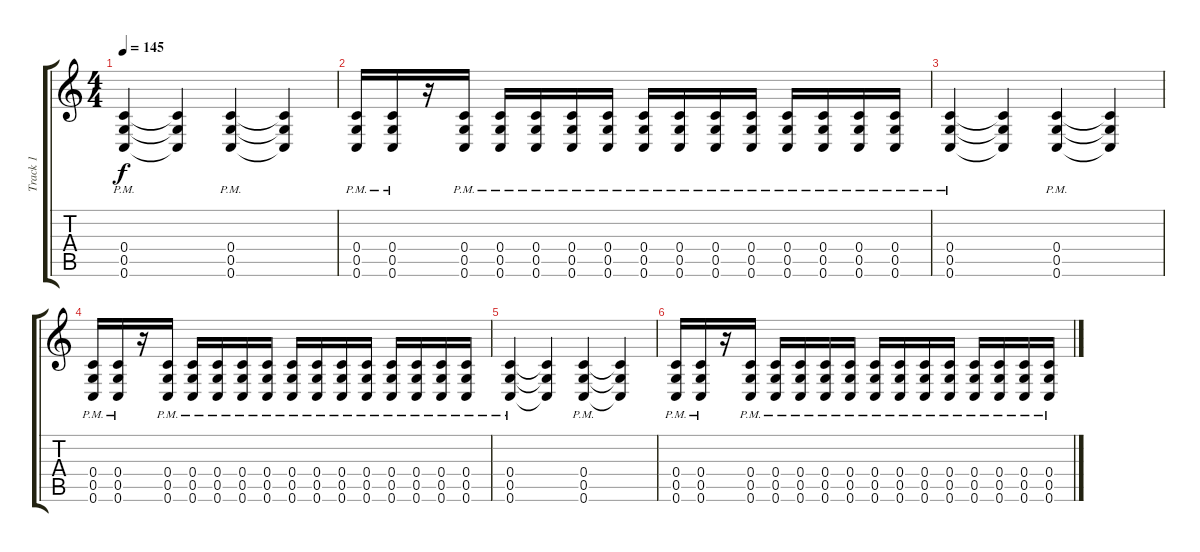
\track ("Track 1" "Track 1") {instrument overdrivenguitar}
\staff {score tabs}
\tuning (D4 A3 F3 C3 G2 C2) {hide}
\ts (4 4)
\tempo 145
\clef g2
\ks c
(0.4 0.5{pm} 0.6).4{dy f} (0.4{t} 0.5{t} 0.6{t}).4 (0.4{pm} 0.5 0.6).4 (0.4{t} 0.5{t} 0.6{t}).4 |
(0.4{pm} 0.5{pm} 0.6{pm}).16 (0.4{pm} 0.5{pm} 0.6{pm}).16 r.16 (0.4{pm} 0.5{pm} 0.6{pm}).16 (0.4{pm} 0.5{pm} 0.6{pm}).16 (0.4{pm} 0.5{pm} 0.6{pm}).16 (0.4{pm} 0.5{pm} 0.6{pm}).16 (0.4{pm} 0.5{pm} 0.6{pm}).16 (0.4{pm} 0.5{pm} 0.6{pm}).16 (0.4{pm} 0.5{pm} 0.6{pm}).16 (0.4{pm} 0.5{pm} 0.6{pm}).16 (0.4{pm} 0.5{pm} 0.6{pm}).16 (0.4{pm} 0.5{pm} 0.6{pm}).16 (0.4{pm} 0.5{pm} 0.6{pm}).16 (0.4{pm} 0.5{pm} 0.6{pm}).16 (0.4{pm} 0.5{pm} 0.6{pm}).16 |
(0.4 0.5{pm} 0.6).4 (0.4{t} 0.5{t} 0.6{t}).4 (0.4{pm} 0.5 0.6).4 (0.4{t} 0.5{t} 0.6{t}).4 |
(0.4{pm} 0.5{pm} 0.6{pm}).16 (0.4{pm} 0.5{pm} 0.6{pm}).16 r.16 (0.4{pm} 0.5{pm} 0.6{pm}).16 (0.4{pm} 0.5{pm} 0.6{pm}).16 (0.4{pm} 0.5{pm} 0.6{pm}).16 (0.4{pm} 0.5{pm} 0.6{pm}).16 (0.4{pm} 0.5{pm} 0.6{pm}).16 (0.4{pm} 0.5{pm} 0.6{pm}).16 (0.4{pm} 0.5{pm} 0.6{pm}).16 (0.4{pm} 0.5{pm} 0.6{pm}).16 (0.4{pm} 0.5{pm} 0.6{pm}).16 (0.4{pm} 0.5{pm} 0.6{pm}).16 (0.4{pm} 0.5{pm} 0.6{pm}).16 (0.4{pm} 0.5{pm} 0.6{pm}).16 (0.4{pm} 0.5{pm} 0.6{pm}).16 |
(0.4 0.5{pm} 0.6).4 (0.4{t} 0.5{t} 0.6{t}).4 (0.4{pm} 0.5 0.6).4 (0.4{t} 0.5{t} 0.6{t}).4 |
(0.4{pm} 0.5{pm} 0.6{pm}).16 (0.4{pm} 0.5{pm} 0.6{pm}).16 r.16 (0.4{pm} 0.5{pm} 0.6{pm}).16 (0.4{pm} 0.5{pm} 0.6{pm}).16 (0.4{pm} 0.5{pm} 0.6{pm}).16 (0.4{pm} 0.5{pm} 0.6{pm}).16 (0.4{pm} 0.5{pm} 0.6{pm}).16 (0.4{pm} 0.5{pm} 0.6{pm}).16 (0.4{pm} 0.5{pm} 0.6{pm}).16 (0.4{pm} 0.5{pm} 0.6{pm}).16 (0.4{pm} 0.5{pm} 0.6{pm}).16 (0.4{pm} 0.5{pm} 0.6{pm}).16 (0.4{pm} 0.5{pm} 0.6{pm}).16 (0.4{pm} 0.5{pm} 0.6{pm}).16 (0.4{pm} 0.5{pm} 0.6{pm}).16
